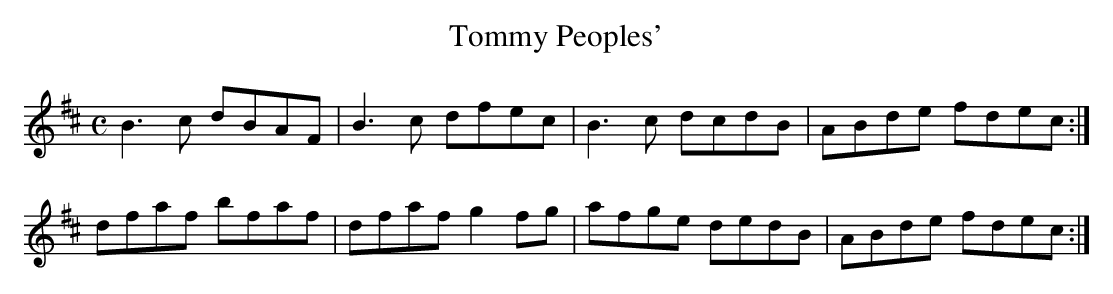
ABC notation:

X:1
T:Tommy Peoples'
M:C
L:1/8
K:B Minor
B3c dBAF|B3c dfec|B3c dcdB|ABde fdec:|!
K:D Major
dfaf bfaf|dfaf g2fg|afge dedB|ABde fdec:|!
